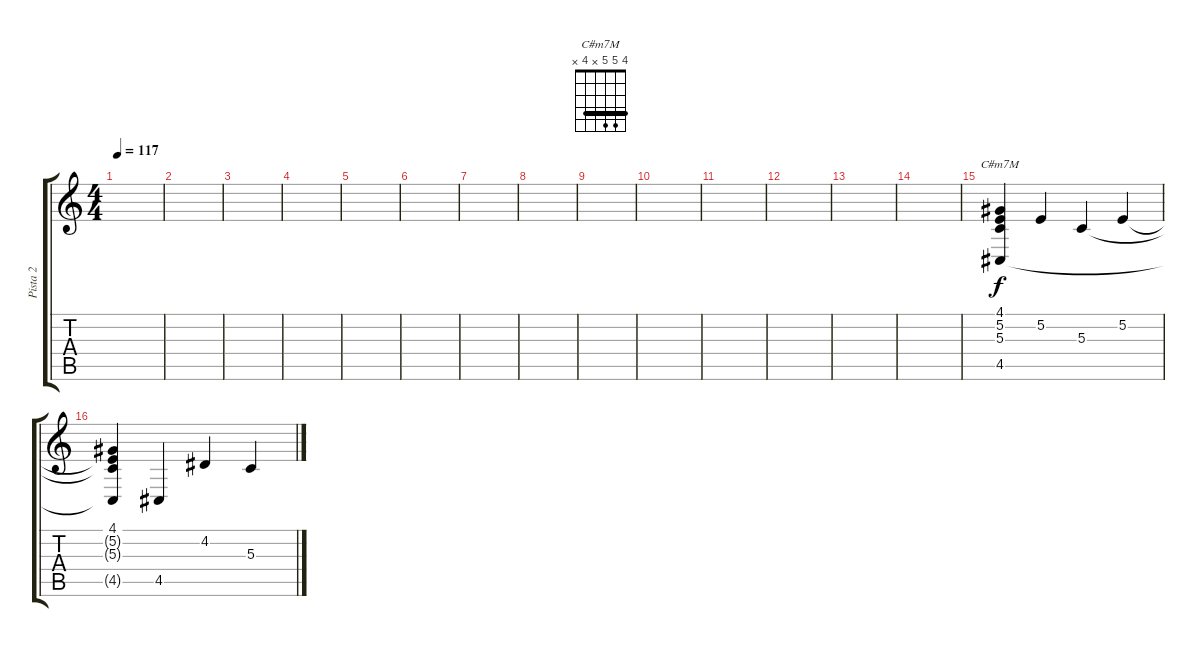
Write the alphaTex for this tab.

\track ("Pista 2" "Pista 2") {instrument acousticgrandpiano}
\staff {score tabs}
\tuning (E4 B3 G3 D3 A2 E2) {hide}
\chord ("C#m7M" 4 5 5 x 4 x) {barre 4}
\ts (4 4)
\tempo 117
\clef g2
\ks c
|
|
|
|
|
|
|
|
|
|
|
|
|
|
(4.1 5.2 5.3 4.5).4{ch "C#m7M"} 5.2.4 5.3.4 5.2.4 |
(4.1 5.2{t} 5.3{t} 4.5{t}).4 4.5.4 4.2.4 5.3.4
